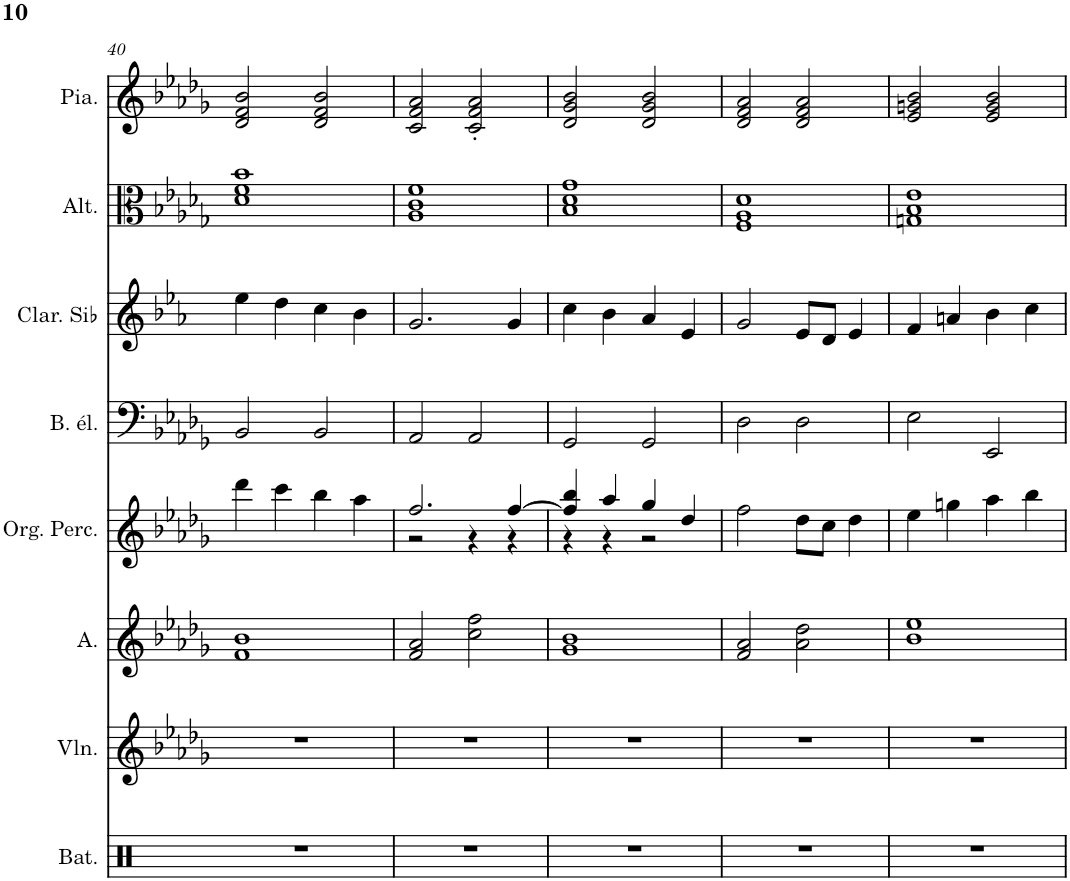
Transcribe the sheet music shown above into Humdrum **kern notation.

**kern	**kern	**kern	**kern	**kern	**kern	**kern	**kern
*part8	*part7	*part6	*part5	*part4	*part3	*part2	*part1
*staff8	*staff7	*staff6	*staff5	*staff4	*staff3	*staff2	*staff1
*I"Batterie, Drums	*I"Violon, Pizzicato Strings	*I"Alto, Choir Aahs	*I"Orgue percussif, Percussive Organ	*I"Basse électrique à 5 cordes, Electric Bass (finger)	*I"Clarinette en Sib	*I"Altos, String Ensemble 1	*I"Piano, Bright Acoustic Piano
*I'Bat.	*I'Vln.	*I'A.	*I'Org. Perc.	*I'B. él.	*I'Clar. Sib	*I'Alt.	*I'Pia.
!!LO:PB:g=z
*clefX	*clefG2	*clefG2	*clefG2	*clefF4	*clefG2	*clefC3	*clefF4
*	*	*	*	*Trd7c12	*Trd1c2	*	*
*k[]	*k[b-e-a-d-g-]	*k[b-e-a-d-g-]	*k[b-e-a-d-g-]	*k[b-e-a-d-g-]	*k[b-e-a-]	*k[b-e-a-d-g-]	*k[b-e-a-d-g-]
*M4/4	*M4/4	*M4/4	*M4/4	*M4/4	*M4/4	*M4/4	*M4/4
=40	=40	=40	=40	=40	=40	=40	=40
1r	1r	1f 1b-	4ddd-\	2BB-/	4ee-\	1d- 1f 1b-	2d-/ 2f/ 2b-/
.	.	.	4ccc\	.	4dd\	.	.
.	.	.	4bb-\	2BB-/	4cc\	.	2d-/ 2f/ 2b-/
.	.	.	4aa-\	.	4b-\	.	.
=41	=41	=41	=41	=41	=41	=41	=41
*	*	*	*^	*	*	*	*
1r	1r	2f/ 2a-/	2.ff/	2r	2AA-/	2.g/	1A- 1c 1f	2c/ 2f/ 2a-/
.	.	2cc\ 2ff\	.	4r	2AA-/	.	.	2c/' 2f/' 2a-/'
.	.	.	[4ff/	4r	.	4g/	.	.
=42	=42	=42	=42	=42	=42	=42	=42	=42
1r	1r	1g- 1b-	4ff/] 4bb-/	4r	2GG-/	4cc\	1B- 1d- 1g-	2d-/ 2g-/ 2b-/
.	.	.	4aa-/	4r	.	4b-\	.	.
.	.	.	4gg-/	2r	2GG-/	4a-/	.	2d-/ 2g-/ 2b-/
.	.	.	4dd-/	.	.	4e-/	.	.
*	*	*	*v	*v	*	*	*	*
=43	=43	=43	=43	=43	=43	=43	=43
1r	1r	2f/ 2a-/	2ff\	2D-\	2g/	1F 1A- 1d-	2d-/ 2f/ 2a-/
.	.	2a-\ 2dd-\	8dd-\L	2D-\	8e-/L	.	2d-/ 2f/ 2a-/
.	.	.	8cc\J	.	8d/J	.	.
.	.	.	4dd-\	.	4e-/	.	.
=44	=44	=44	=44	=44	=44	=44	=44
1r	1r	1b- 1ee-	4ee-\	2E-\	4f/	1Gn 1B- 1e-	2e-/ 2gn/ 2b-/
.	.	.	4ggn\	.	4an/	.	.
.	.	.	4aa-\	2EE-/	4b-\	.	2e-/ 2g/ 2b-/
.	.	.	4bb-\	.	4cc\	.	.
=	=	=	=	=	=	=	=
*-	*-	*-	*-	*-	*-	*-	*-
